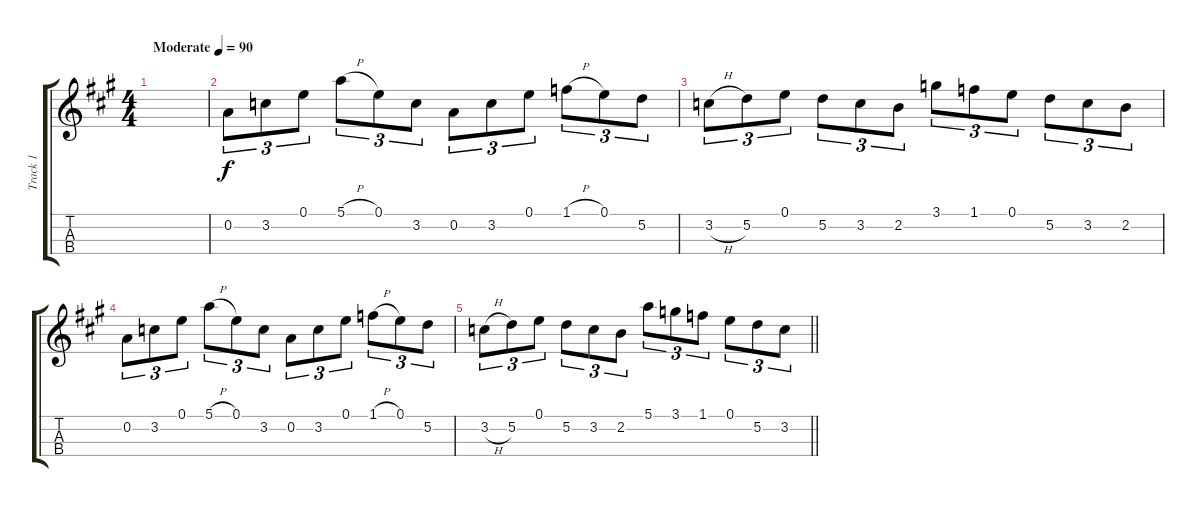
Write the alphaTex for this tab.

\track ("Track 1" "Track 1") {instrument violin}
\staff {score tabs}
\tuning (E5 A4 D4 G3) {hide}
\ts (4 4)
\tempo (90 "Moderate")
\clef g2
\ks a
|
0.2.8{tu (3 2)} 3.2.8{tu (3 2)} 0.1.8{tu (3 2)} 5.1{h}.8{tu (3 2)} 0.1.8{tu (3 2)} 3.2.8{tu (3 2)} 0.2.8{tu (3 2)} 3.2.8{tu (3 2)} 0.1.8{tu (3 2)} 1.1{h}.8{tu (3 2)} 0.1.8{tu (3 2)} 5.2.8{tu (3 2)} |
3.2{h}.8{tu (3 2)} 5.2.8{tu (3 2)} 0.1.8{tu (3 2)} 5.2.8{tu (3 2)} 3.2.8{tu (3 2)} 2.2.8{tu (3 2)} 3.1.8{tu (3 2)} 1.1.8{tu (3 2)} 0.1.8{tu (3 2)} 5.2.8{tu (3 2)} 3.2.8{tu (3 2)} 2.2.8{tu (3 2)} |
0.2.8{tu (3 2)} 3.2.8{tu (3 2)} 0.1.8{tu (3 2)} 5.1{h}.8{tu (3 2)} 0.1.8{tu (3 2)} 3.2.8{tu (3 2)} 0.2.8{tu (3 2)} 3.2.8{tu (3 2)} 0.1.8{tu (3 2)} 1.1{h}.8{tu (3 2)} 0.1.8{tu (3 2)} 5.2.8{tu (3 2)} |
\barLineRight lightlight
3.2{h}.8{tu (3 2)} 5.2.8{tu (3 2)} 0.1.8{tu (3 2)} 5.2.8{tu (3 2)} 3.2.8{tu (3 2)} 2.2.8{tu (3 2)} 5.1.8{tu (3 2)} 3.1.8{tu (3 2)} 1.1.8{tu (3 2)} 0.1.8{tu (3 2)} 5.2.8{tu (3 2)} 3.2.8{tu (3 2)}
